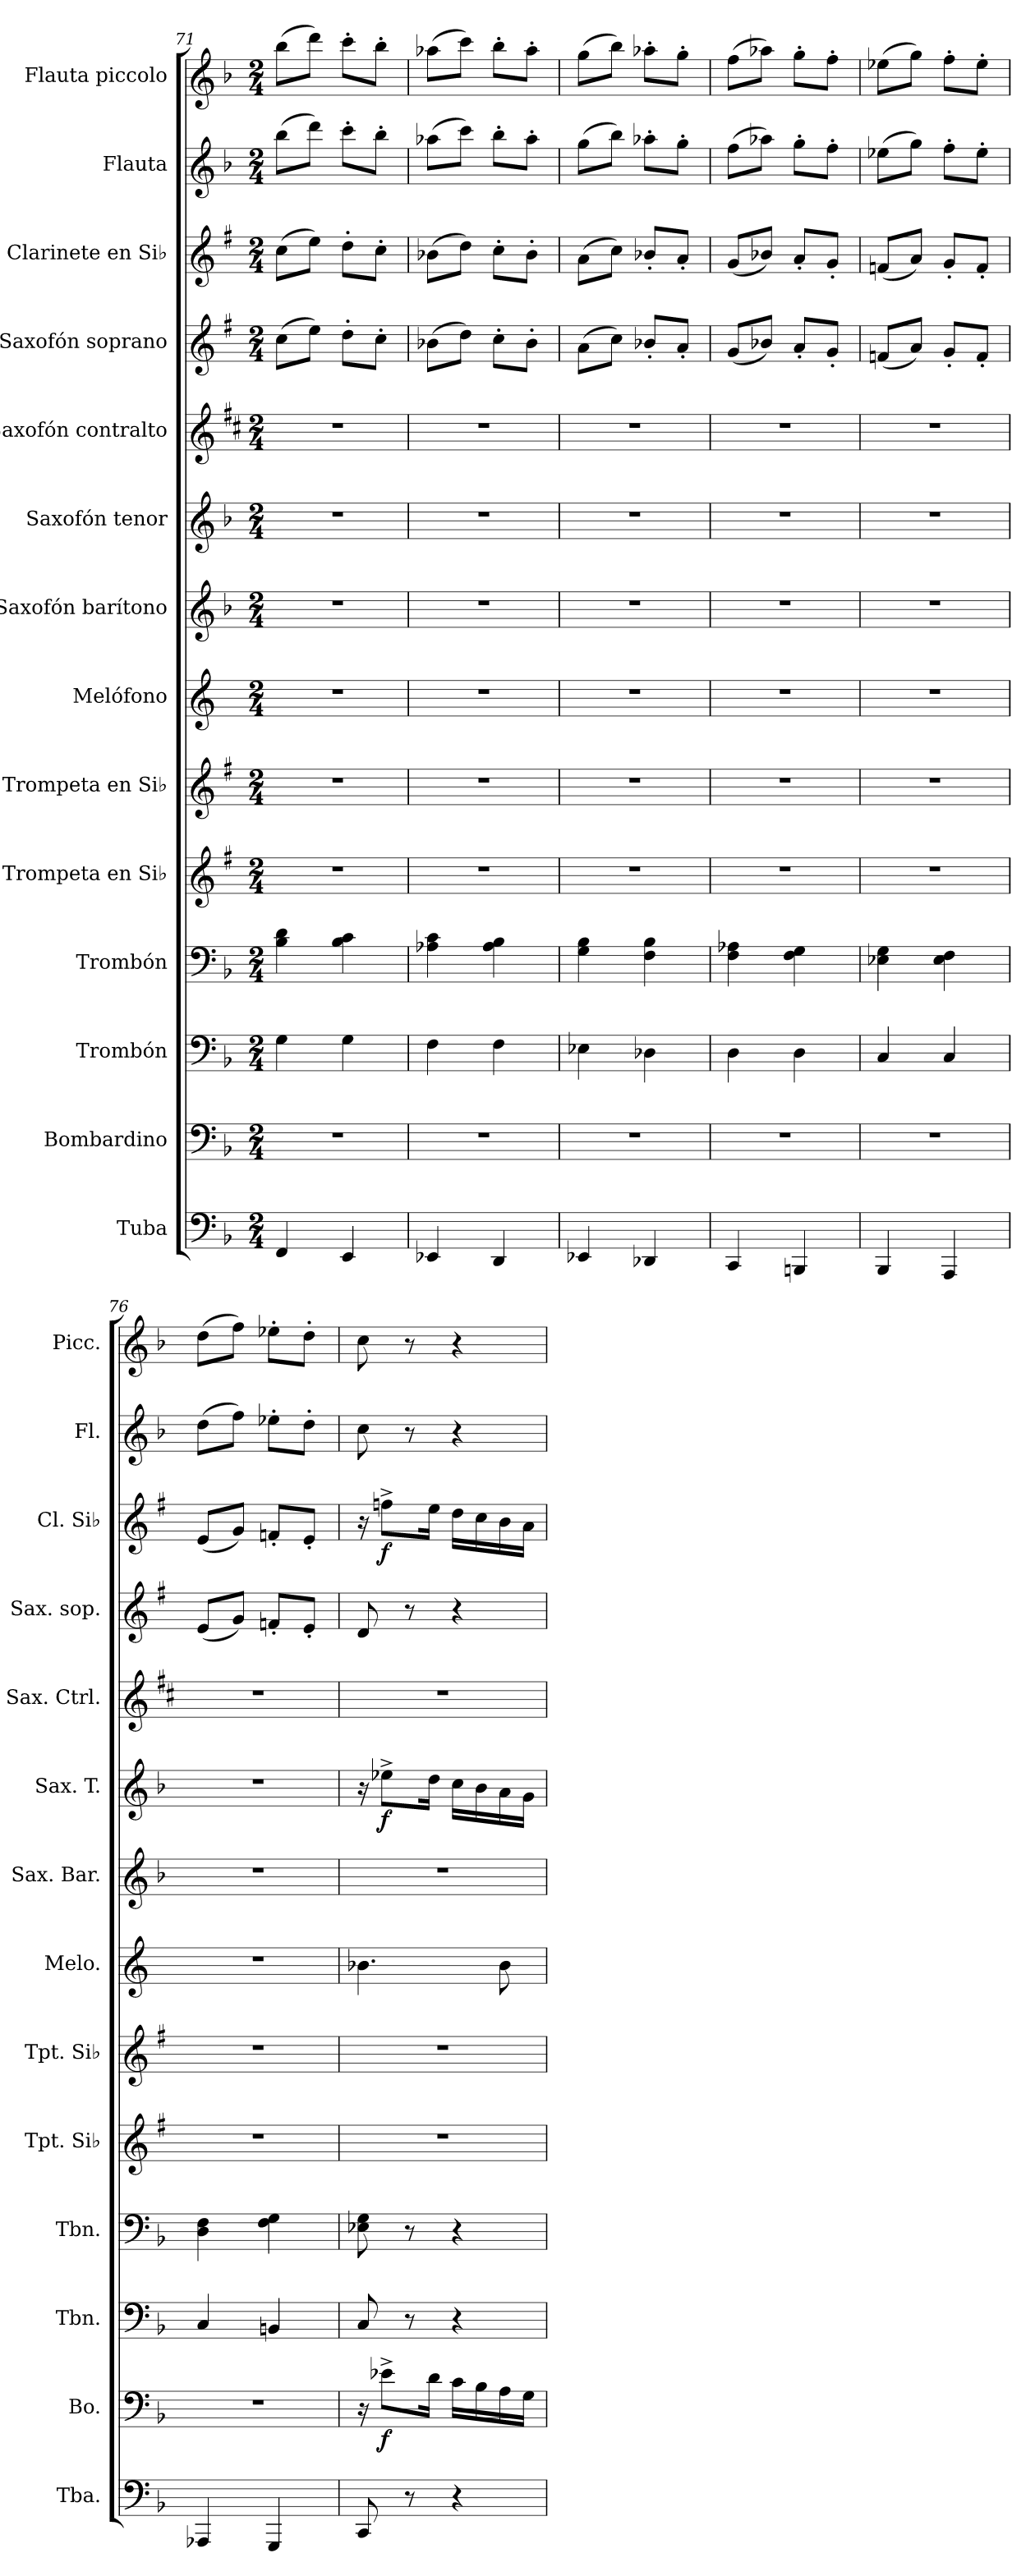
**kern	**kern	**dynam	**kern	**kern	**kern	**kern	**kern	**kern	**kern	**dynam	**kern	**kern	**kern	**dynam	**kern	**kern
*part14	*part13	*part13	*part12	*part11	*part10	*part9	*part8	*part7	*part6	*part6	*part5	*part4	*part3	*part3	*part2	*part1
*staff14	*staff13	*staff13	*staff12	*staff11	*staff10	*staff9	*staff8	*staff7	*staff6	*staff6	*staff5	*staff4	*staff3	*staff3	*staff2	*staff1
*I"Tuba	*I"Bombardino	*	*I"Trombón	*I"Trombón	*I"Trompeta en Si♭	*I"Trompeta en Si♭	*I"Melófono	*I"Saxofón barítono	*I"Saxofón tenor	*	*I"Saxofón contralto	*I"Saxofón soprano	*I"Clarinete en Si♭	*	*I"Flauta	*I"Flauta piccolo
*I'Tba.	*I'Bo.	*	*I'Tbn.	*I'Tbn.	*I'Tpt. Si♭	*I'Tpt. Si♭	*I'Melo.	*I'Sax. Bar.	*I'Sax. T.	*	*I'Sax. Ctrl.	*I'Sax. sop.	*I'Cl. Si♭	*	*I'Fl.	*I'Picc.
!!LO:PB:g=z
*clefF4	*clefF4	*	*clefF4	*clefF4	*clefG2	*clefG2	*clefG2	*clefG2	*clefG2	*	*clefG2	*clefG2	*clefG2	*	*clefG2	*clefG2
*	*	*	*	*	*ITrd1c2	*ITrd1c2	*ITrd4c7	*ITrd12c21	*ITrd8c14	*	*ITrd5c9	*ITrd1c2	*ITrd1c2	*	*	*ITrd-7c-12
*k[b-]	*k[b-]	*	*k[b-]	*k[b-]	*k[b-]	*k[b-]	*k[b-]	*k[b-]	*k[b-]	*	*k[b-]	*k[b-]	*k[b-]	*	*k[b-]	*k[b-]
*M2/4	*M2/4	*	*M2/4	*M2/4	*M2/4	*M2/4	*M2/4	*M2/4	*M2/4	*	*M2/4	*M2/4	*M2/4	*	*M2/4	*M2/4
=71	=71	=71	=71	=71	=71	=71	=71	=71	=71	=71	=71	=71	=71	=71	=71	=71
4FF/	2r	.	4G\	4B-\ 4d\	2r	2r	2r	2r	2r	.	2r	(>8b-\L	(>8b-\L	.	(>8bb-\L	(>8bbb-\L
.	.	.	.	.	.	.	.	.	.	.	.	8dd\J)	8dd\J)	.	8ddd\J)	8dddd\J)
4EE/	.	.	4G\	4B-\ 4c\	.	.	.	.	.	.	.	8cc'\L	8cc'\L	.	8ccc'\L	8cccc'\L
.	.	.	.	.	.	.	.	.	.	.	.	8b-'\J	8b-'\J	.	8bb-'\J	8bbb-'\J
=72	=72	=72	=72	=72	=72	=72	=72	=72	=72	=72	=72	=72	=72	=72	=72	=72
4EE-X/	2r	.	4F\	4A-X\ 4c\	2r	2r	2r	2r	2r	.	2r	(>8a-X\L	(>8a-X\L	.	(>8aa-X\L	(>8aaa-X\L
.	.	.	.	.	.	.	.	.	.	.	.	8cc\J)	8cc\J)	.	8ccc\J)	8cccc\J)
4DD/	.	.	4F\	4A-\ 4B-\	.	.	.	.	.	.	.	8b-'\L	8b-'\L	.	8bb-'\L	8bbb-'\L
.	.	.	.	.	.	.	.	.	.	.	.	8a-'\J	8a-'\J	.	8aa-'\J	8aaa-'\J
=73	=73	=73	=73	=73	=73	=73	=73	=73	=73	=73	=73	=73	=73	=73	=73	=73
4EE-X/	2r	.	4E-X\	4G\ 4B-\	2r	2r	2r	2r	2r	.	2r	(>8g\L	(>8g\L	.	(>8gg\L	(>8ggg\L
.	.	.	.	.	.	.	.	.	.	.	.	8b-\J)	8b-\J)	.	8bb-\J)	8bbb-\J)
4DD-X/	.	.	4D-X\	4F\ 4B-\	.	.	.	.	.	.	.	8a-X'/L	8a-X'/L	.	8aa-X'\L	8aaa-X'\L
.	.	.	.	.	.	.	.	.	.	.	.	8g'/J	8g'/J	.	8gg'\J	8ggg'\J
=74	=74	=74	=74	=74	=74	=74	=74	=74	=74	=74	=74	=74	=74	=74	=74	=74
4CC/	2r	.	4D\	4F\ 4A-X\	2r	2r	2r	2r	2r	.	2r	(<8f/L	(<8f/L	.	(>8ff\L	(>8fff\L
.	.	.	.	.	.	.	.	.	.	.	.	8a-X/J)	8a-X/J)	.	8aa-X\J)	8aaa-X\J)
4BBBn/	.	.	4D\	4F\ 4G\	.	.	.	.	.	.	.	8g'/L	8g'/L	.	8gg'\L	8ggg'\L
.	.	.	.	.	.	.	.	.	.	.	.	8f'/J	8f'/J	.	8ff'\J	8fff'\J
=75	=75	=75	=75	=75	=75	=75	=75	=75	=75	=75	=75	=75	=75	=75	=75	=75
4BBB-/	2r	.	4C/	4E-X\ 4G\	2r	2r	2r	2r	2r	.	2r	(<8e-X/L	(<8e-X/L	.	(>8ee-X\L	(>8eee-X\L
.	.	.	.	.	.	.	.	.	.	.	.	8g/J)	8g/J)	.	8gg\J)	8ggg\J)
4AAA/	.	.	4C/	4E-\ 4F\	.	.	.	.	.	.	.	8f'/L	8f'/L	.	8ff'\L	8fff'\L
.	.	.	.	.	.	.	.	.	.	.	.	8e-'/J	8e-'/J	.	8ee-'\J	8eee-'\J
=76	=76	=76	=76	=76	=76	=76	=76	=76	=76	=76	=76	=76	=76	=76	=76	=76
4AAA-X/	2r	.	4C/	4D\ 4F\	2r	2r	2r	2r	2r	.	2r	(<8d/L	(<8d/L	.	(>8dd\L	(>8ddd\L
.	.	.	.	.	.	.	.	.	.	.	.	8f/J)	8f/J)	.	8ff\J)	8fff\J)
4GGG/	.	.	4BBn/	4F\ 4G\	.	.	.	.	.	.	.	8e-X'/L	8e-X'/L	.	8ee-X'\L	8eee-X'\L
.	.	.	.	.	.	.	.	.	.	.	.	8d'/J	8d'/J	.	8dd'\J	8ddd'\J
=77	=77	=77	=77	=77	=77	=77	=77	=77	=77	=77	=77	=77	=77	=77	=77	=77
8CC/	16r	.	8C/	8E-X\ 8G\	2r	2r	4.e-X\	2r	16r	.	2r	8c/	16r	.	8cc\	8ccc\
!	!	!LO:DY:b	!	!	!	!	!	!	!	!LO:DY:b	!	!	!	!LO:DY:b	!	!
.	8e-X^\L	f	.	.	.	.	.	.	8e-X^\L	f	.	.	8ee-X^\L	f	.	.
8r	.	.	8r	8r	.	.	.	.	.	.	.	8r	.	.	8r	8r
.	16d\Jk	.	.	.	.	.	.	.	16d\Jk	.	.	.	16dd\Jk	.	.	.
4r	16c\LL	.	4r	4r	.	.	.	.	16c\LL	.	.	4r	16cc\LL	.	4r	4r
.	16B-\	.	.	.	.	.	.	.	16B-\	.	.	.	16b-\	.	.	.
.	16A\	.	.	.	.	.	8e-\	.	16A\	.	.	.	16a\	.	.	.
.	16G\JJ	.	.	.	.	.	.	.	16G\JJ	.	.	.	16g\JJ	.	.	.
=	=	=	=	=	=	=	=	=	=	=	=	=	=	=	=	=
*-	*-	*-	*-	*-	*-	*-	*-	*-	*-	*-	*-	*-	*-	*-	*-	*-
